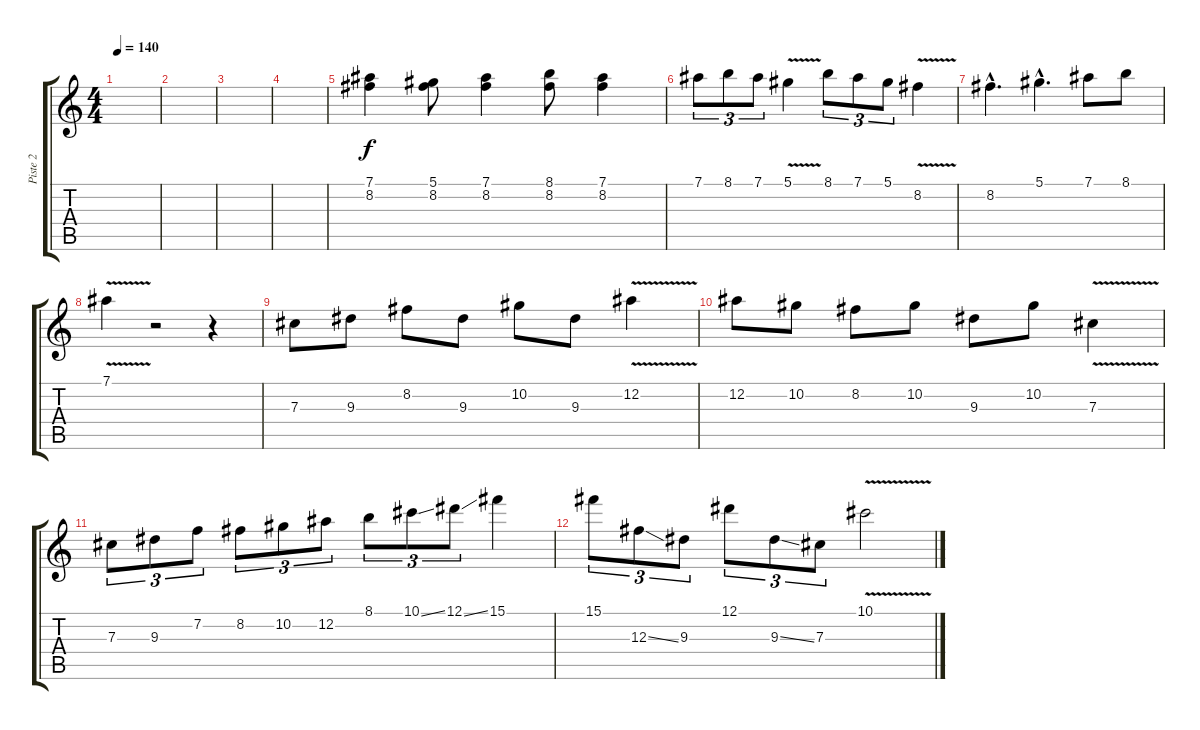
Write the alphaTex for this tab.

\track ("Piste 2" "Piste 2") {instrument acousticguitarsteel}
\staff {score tabs}
\tuning (Eb4 Bb3 Gb3 Db3 Ab2 Eb2) {hide}
\ts (4 4)
\tempo 140
\clef g2
\ks c
|
|
|
|
(7.1 8.2).4 (5.1 8.2).8 (7.1 8.2).4 (8.1 8.2).8 (7.1 8.2).4 |
7.1.8{tu (3 2)} 8.1.8{tu (3 2)} 7.1.8{tu (3 2)} 5.1{v}.4 8.1.8{tu (3 2)} 7.1.8{tu (3 2)} 5.1.8{tu (3 2)} 8.2{v}.4 |
8.2{hac}.4{d} 5.1{hac}.4{d} 7.1.8 8.1.8 |
7.1{v}.4 r.2 r.4 |
7.3.8 9.3.8 8.2.8 9.3.8 10.2.8 9.3.8 12.2{v}.4 |
12.2.8 10.2.8 8.2.8 10.2.8 9.3.8 10.2.8 7.3{v}.4 |
7.3.8{tu (3 2)} 9.3.8{tu (3 2)} 7.2.8{tu (3 2)} 8.2.8{tu (3 2)} 10.2.8{tu (3 2)} 12.2.8{tu (3 2)} 8.1.8{tu (3 2)} 10.1{ss}.8{tu (3 2)} 12.1{ss}.8{tu (3 2)} 15.1.4 |
15.1.8{tu (3 2)} 12.3{ss}.8{tu (3 2)} 9.3.8{tu (3 2)} 12.1.8{tu (3 2)} 9.3{ss}.8{tu (3 2)} 7.3.8{tu (3 2)} 10.1{v}.2
